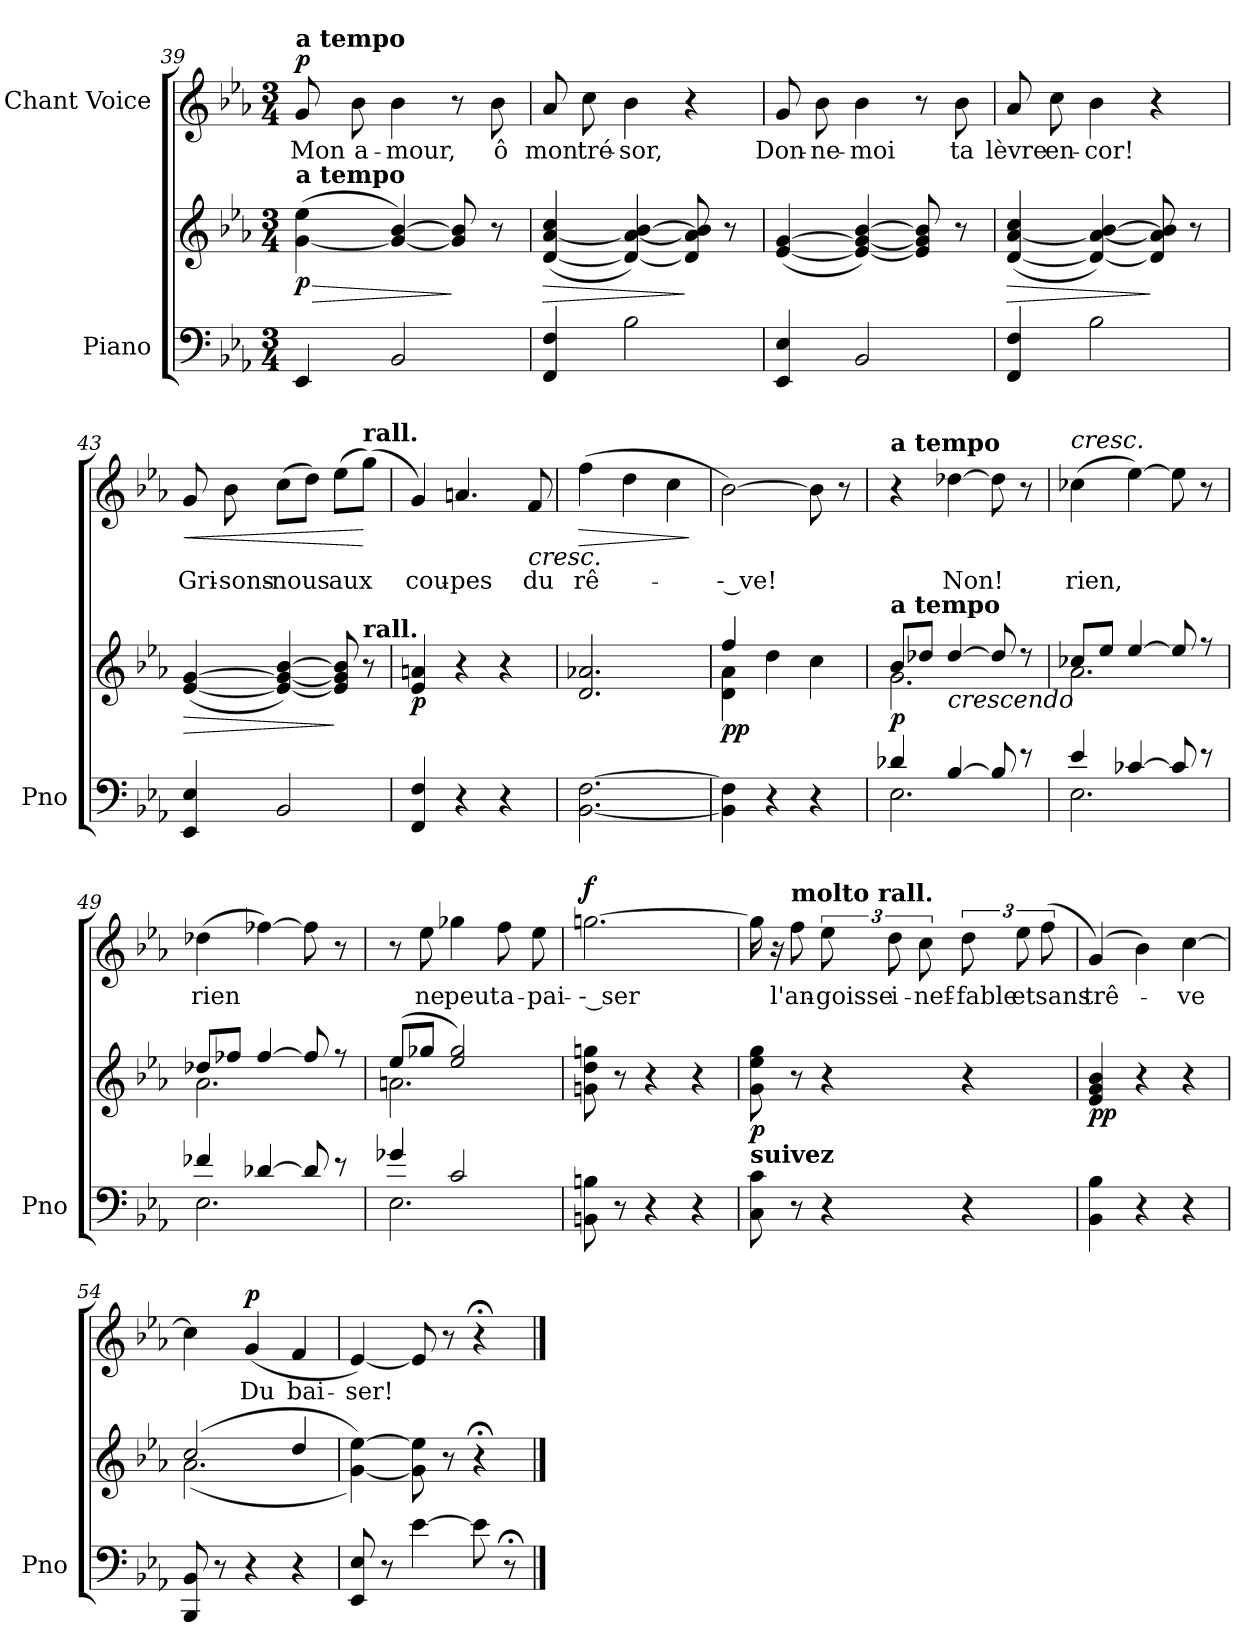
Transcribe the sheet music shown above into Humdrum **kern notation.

**kern	**kern	**dynam	**kern	**text	**dynam
*part2	*part2	*part2	*part1	*part1	*part1
*staff3	*staff2	*staff2/3	*staff1	*staff1	*staff1
*I"Piano	*	*	*I"Chant Voice	*	*
*I'Pno	*	*	*	*	*
*clefF4	*clefG2	*	*clefG2	*	*
*k[b-e-a-]	*k[b-e-a-]	*	*k[b-e-a-]	*	*
*M3/4	*M3/4	*	*M3/4	*	*
=39	=39	=39	=39	=39	=39
!	!	!	!LO:TX:a:B:t=a tempo	!	!
!	!LO:TX:a:B:t=a tempo	!	!	!	!
!	!	!LO:HP:b	!	!	!
!	!	!LO:DY:n=1:b	!	!	!LO:DY:a
4EE-/	([4g\ 4ee-\	> p	8g/	Mon	p
.	.	.	8b-\	a-	.
2BB-/	4g/_ [4b-/)	.	4b-\	-mour,	.
.	8g/] 8b-/]	]	8r	.	.
.	8r	.	8b-\	ô	.
=40	=40	=40	=40	=40	=40
!	!	!LO:HP:b	!	!	!
4FF/ 4F/	([4d/ [<4a-/ 4cc/	>	8a-/	mon	.
.	.	.	8cc\	tré-	.
2B-\	4d/_ 4a-/_ [4b-/)	.	4b-\	-sor,	.
.	8d/] 8a-/] 8b-/]	]	4r	.	.
.	8r	.	.	.	.
=41	=41	=41	=41	=41	=41
!	!	!LO:DY:b	!	!	!
!	!	!LO:DY:n=1:b	!	!	!LO:DY:a
!	!	!	!	!	!LO:DY:n=1:a
4EE-/ 4E-/	([4e-/ [<4g/	other-dynamics f	8g/	Don-	other-dynamics f
.	.	.	8b-\	-ne-	.
2BB-/	4e-/_ 4g/_ [4b-/)	.	4b-\	-moi	.
.	8e-/] 8g/] 8b-/]	.	8r	.	.
.	8r	.	8b-\	ta	.
=42	=42	=42	=42	=42	=42
!	!	!LO:HP:b	!	!	!
4FF/ 4F/	([4d/ [<4a-/ 4cc/	>	8a-/	lèvre	.
.	.	.	8cc\	en-	.
2B-\	4d/_ 4a-/_ [4b-/)	.	4b-\	-cor!	.
.	8d/] 8a-/] 8b-/]	]	4r	.	.
.	8r	.	.	.	.
=43	=43	=43	=43	=43	=43
!	!	!LO:HP:b	!	!	!LO:HP:b
4EE-/ 4E-/	([4e-/ [<4g/	>	8g/	Gri-	<
.	.	.	8b-\	-sons-	.
2BB-/	4e-/_ 4g/_ [4b-/)	.	(8cc\L	-nous	.
.	.	.	8dd\J)	.	.
.	8e-/] 8g/] 8b-/]	]	(8ee-\L	aux	.
!	!	!	!LO:TX:a:B:t=rall.	!	!
!	!LO:TX:a:B:t=rall.	!	!	!	!
.	8r	.	(8gg\J)	.	[
=44	=44	=44	=44	=44	=44
!	!	!LO:DY:b	!	!	!
4FF/ 4F/	4e-/ 4an/	p	4g/)	cou-	.
4r	4r	.	4.an/	-pes	.
4r	4r	.	.	.	.
!	!	!	!	!	!LO:HP:b
.	.	.	8f/	du	<
=45	=45	=45	=45	=45	=45
!	!	!	!	!	!LO:HP:b
[2.BB-\ [2.F\	2.d/ 2.a-X/	.	(4ff\	rê-	>
.	.	.	4dd\	.	[
.	.	.	4cc\	.	.
.	.	.	.	.	]
=46	=46	=46	=46	=46	=46
*	*^	*	*	*	*
!	!	!	!LO:DY:b	!	!	!
4BB-\] 4F\]	4ff/	4d\ 4a-\	pp	[2b-\)	-- ve!	.
4r	4dd\	2ryy	.	.	.	.
4r	4cc\	.	.	8b-\]	.	.
.	.	.	.	8r	.	.
=47	=47	=47	=47	=47	=47	=47
*^	*	*	*	*	*	*
!	!	!	!	!	!LO:TX:a:B:t=a tempo	!	!
!	!	!LO:TX:a:B:t=a tempo	!	!	!	!	!
!	!	!	!	!LO:DY:b	!	!	!
4d-X/	2.E-\	8b-/L	2.g\	p	4r	.	.
.	.	8dd-X/J	.	.	.	.	.
!	!	!LO:TX:b:i:t=crescendo	!	!	!	!	!
[4B-/	.	[4dd-/	.	.	[4dd-X\	Non!	.
8B-/]	.	8dd-/]	.	.	8dd-\]	.	.
8r	.	8r	.	.	8r	.	.
=48	=48	=48	=48	=48	=48	=48	=48
!	!	!	!	!	!LO:TX:a:i:t=cresc.	!	!
4e-/	2.E-\	8cc-X/L	2.a-\	.	(4cc-X\	rien,	.
.	.	8ee-/J	.	.	.	.	.
[4c-X/	.	[4ee-/	.	.	[4ee-\)	.	.
8c-/]	.	8ee-/]	.	.	8ee-\]	.	.
8r	.	8r	.	.	8r	.	.
=49	=49	=49	=49	=49	=49	=49	=49
4f-X/	2.E-\	8dd-X/L	2.a-\	.	(4dd-X\	rien	.
.	.	8ff-X/J	.	.	.	.	.
[4d-X/	.	[4ff-/	.	.	[4ff-X\)	.	.
8d-/]	.	8ff-/]	.	.	8ff-\]	.	.
8r	.	8r	.	.	8r	.	.
=50	=50	=50	=50	=50	=50	=50	=50
4g-X/	2.E-\	(<8ee-/L	2.an\	.	8r	.	.
!	!	!	!	!	!	!	!LO:DY:a
!	!	!	!	!	!	!	!LO:DY:n=1:a
.	.	8gg-X/J	.	.	8ee-\	ne	other-dynamics f
2c/	.	2ee-/ 2gg-/)	.	.	4gg-X\	peut	.
.	.	.	.	.	8ff\	a-	.
.	.	.	.	.	8ee-\	-pai-	.
*v	*v	*	*	*	*	*	*
*	*v	*v	*	*	*	*
=51	=51	=51	=51	=51	=51
!	!	!	!	!	!LO:DY:a
8BBn\ 8Bn\	8gn\ 8dd\ 8ggn\	.	[2.ggn\	-- ser	f
8r	8r	.	.	.	.
4r	4r	.	.	.	.
4r	4r	.	.	.	.
=52	=52	=52	=52	=52	=52
!LO:TX:a:B:t=suivez	!	!	!	!	!
!	!	!LO:DY:b	!	!	!
8C\ 8c\	8g\ 8ee-\ 8gg\	p	16gg\]	.	.
.	.	.	16r	.	.
!	!	!	!LO:TX:a:B:t=molto rall.	!	!
8r	8r	.	8ff\	l'an-	.
4r	4r	.	12ee-\	-goisse	.
.	.	.	12dd\	i-	.
.	.	.	12cc\	-nef-	.
4r	4r	.	12dd\	-fable	.
.	.	.	12ee-\	et	.
.	.	.	(12ff\	sans	.
=53	=53	=53	=53	=53	=53
!	!	!LO:DY:b	!	!	!
4BB-\ 4B-\	4e-/ 4g/ 4b-/	pp	(4g/)	trê-	.
4r	4r	.	4b-\)	.	.
4r	4r	.	[4cc\	-ve	.
=54	=54	=54	=54	=54	=54
*	*^	*	*	*	*
8BBB-/ 8BB-/	(2cc/	(<2.a-\	.	4cc\]	.	.
8r	.	.	.	.	.	.
!	!	!	!	!	!	!LO:DY:a
4r	.	.	.	(4g/	Du	p
4r	4dd/	.	.	4f/	bai-	.
*	*v	*v	*	*	*	*
=55	=55	=55	=55	=55	=55
8EE-/ 8E-/	[4g\ [4ee-\))	.	[4e-/)	-ser!	.
8r	.	.	.	.	.
[4e-\	8g\] 8ee-\]	.	8e-/]	.	.
.	8r	.	8r	.	.
8e-\]	4r;<	.	4r;<	.	.
8r;<	.	.	.	.	.
==	==	==	==	==	==
*-	*-	*-	*-	*-	*-
